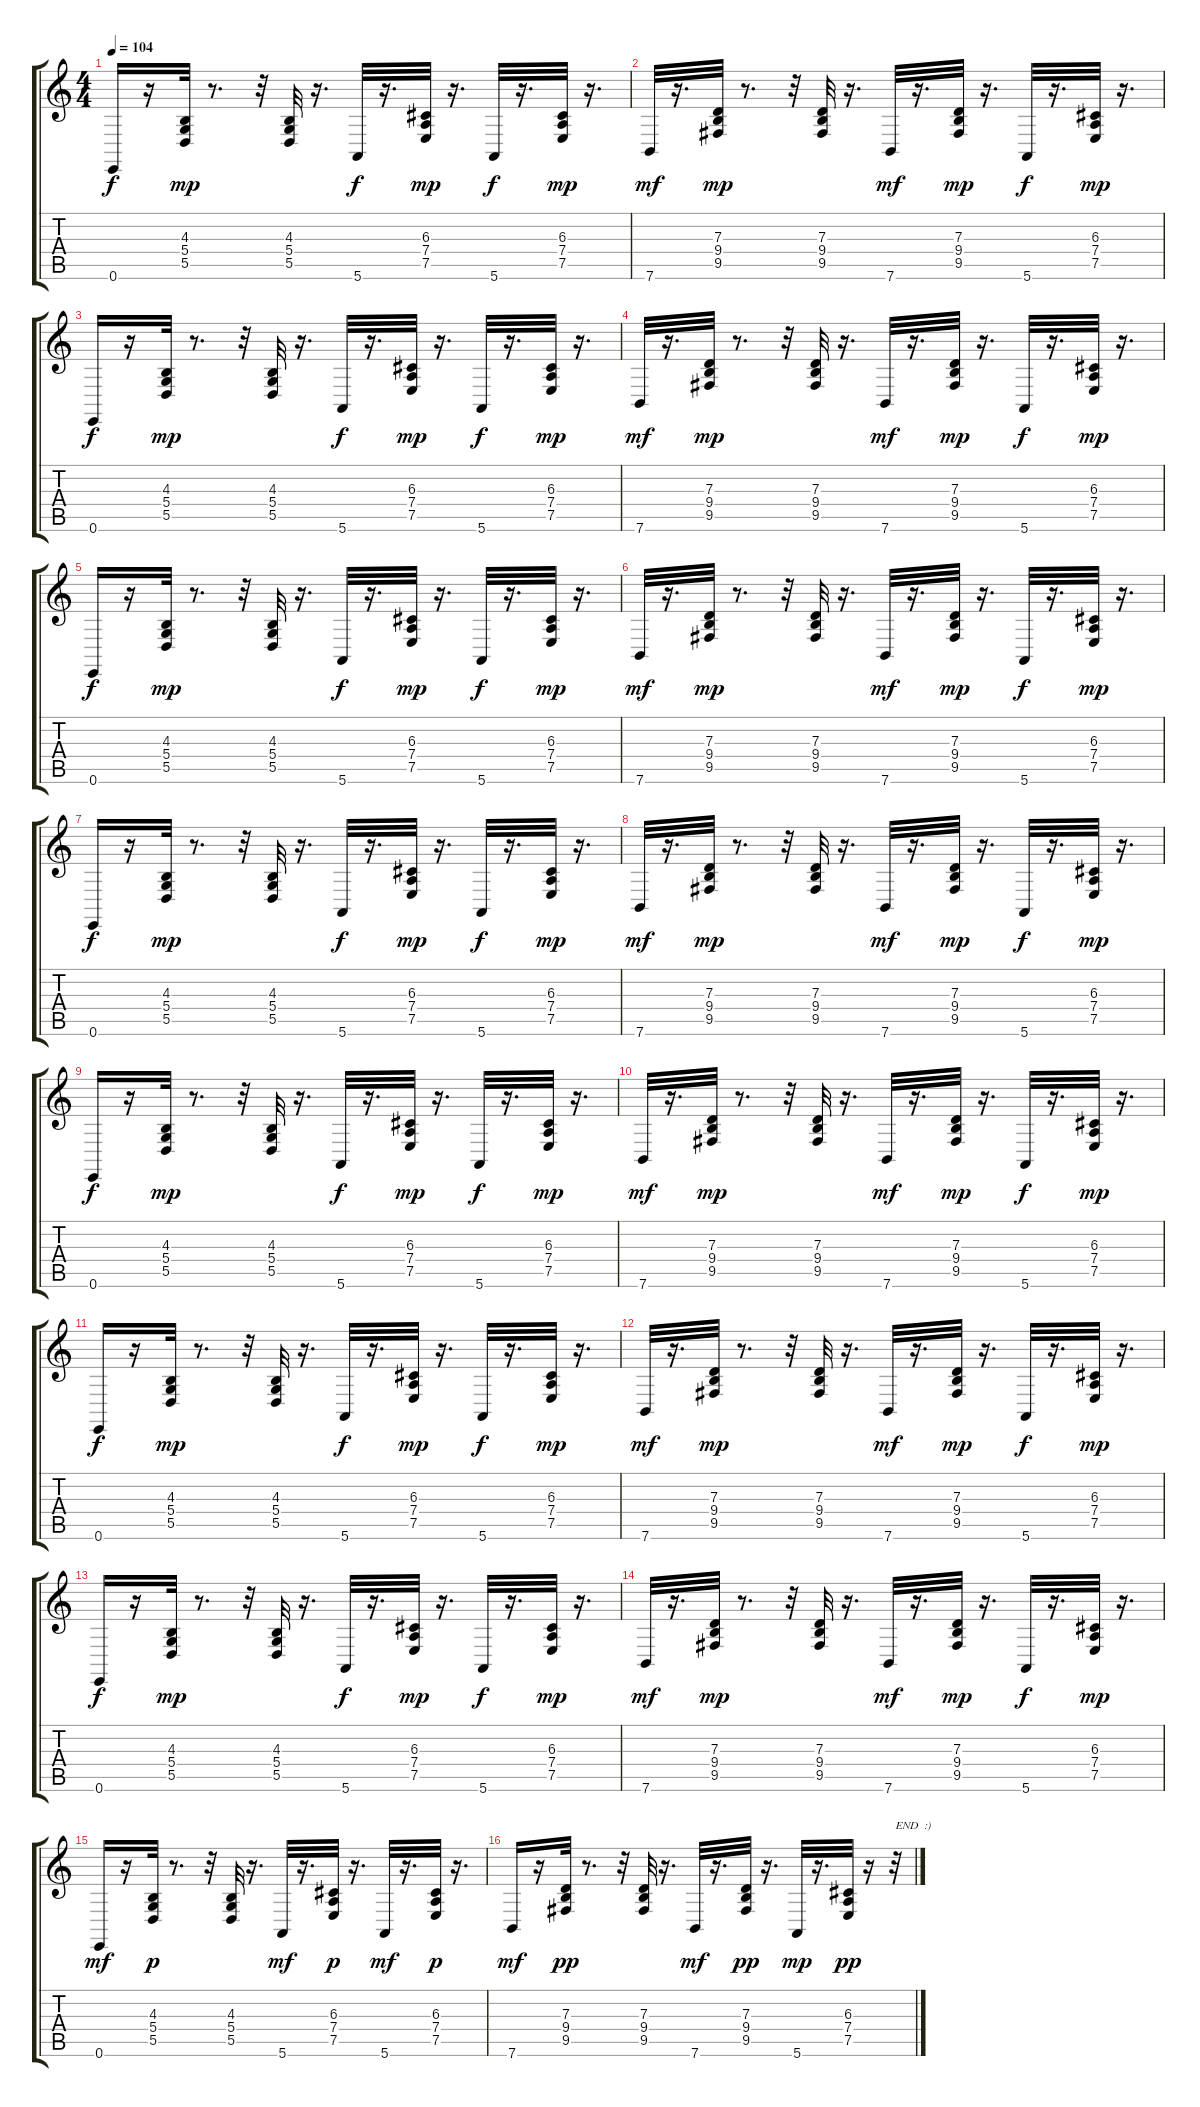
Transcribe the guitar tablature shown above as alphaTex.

\track "" {instrument pizzicatostrings}
\staff {score tabs}
\tuning (E4 B3 G3 D3 A2 E2) {hide}
\ts (4 4)
\tempo 104
\clef g2
\ks c
0.6.16{dy f} r.16 (4.3 5.4 5.5).32{dy mp} r.8{d} r.32 (4.3 5.4 5.5).32 r.16{d} 5.6.32{dy f} r.16{d} (6.3 7.4 7.5).32{dy mp} r.16{d} 5.6.32{dy f} r.16{d} (6.3 7.4 7.5).32{dy mp} r.16{d} |
7.6.32{dy mf} r.16{d} (7.3 9.4 9.5).32{dy mp} r.8{d} r.32 (7.3 9.4 9.5).32 r.16{d} 7.6.32{dy mf} r.16{d} (7.3 9.4 9.5).32{dy mp} r.16{d} 5.6.32{dy f} r.16{d} (6.3 7.4 7.5).32{dy mp} r.16{d} |
0.6.16{dy f} r.16 (4.3 5.4 5.5).32{dy mp} r.8{d} r.32 (4.3 5.4 5.5).32 r.16{d} 5.6.32{dy f} r.16{d} (6.3 7.4 7.5).32{dy mp} r.16{d} 5.6.32{dy f} r.16{d} (6.3 7.4 7.5).32{dy mp} r.16{d} |
7.6.32{dy mf} r.16{d} (7.3 9.4 9.5).32{dy mp} r.8{d} r.32 (7.3 9.4 9.5).32 r.16{d} 7.6.32{dy mf} r.16{d} (7.3 9.4 9.5).32{dy mp} r.16{d} 5.6.32{dy f} r.16{d} (6.3 7.4 7.5).32{dy mp} r.16{d} |
0.6.16{dy f} r.16 (4.3 5.4 5.5).32{dy mp} r.8{d} r.32 (4.3 5.4 5.5).32 r.16{d} 5.6.32{dy f} r.16{d} (6.3 7.4 7.5).32{dy mp} r.16{d} 5.6.32{dy f} r.16{d} (6.3 7.4 7.5).32{dy mp} r.16{d} |
7.6.32{dy mf} r.16{d} (7.3 9.4 9.5).32{dy mp} r.8{d} r.32 (7.3 9.4 9.5).32 r.16{d} 7.6.32{dy mf} r.16{d} (7.3 9.4 9.5).32{dy mp} r.16{d} 5.6.32{dy f} r.16{d} (6.3 7.4 7.5).32{dy mp} r.16{d} |
0.6.16{dy f} r.16 (4.3 5.4 5.5).32{dy mp} r.8{d} r.32 (4.3 5.4 5.5).32 r.16{d} 5.6.32{dy f} r.16{d} (6.3 7.4 7.5).32{dy mp} r.16{d} 5.6.32{dy f} r.16{d} (6.3 7.4 7.5).32{dy mp} r.16{d} |
7.6.32{dy mf} r.16{d} (7.3 9.4 9.5).32{dy mp} r.8{d} r.32 (7.3 9.4 9.5).32 r.16{d} 7.6.32{dy mf} r.16{d} (7.3 9.4 9.5).32{dy mp} r.16{d} 5.6.32{dy f} r.16{d} (6.3 7.4 7.5).32{dy mp} r.16{d} |
0.6.16{dy f} r.16 (4.3 5.4 5.5).32{dy mp} r.8{d} r.32 (4.3 5.4 5.5).32 r.16{d} 5.6.32{dy f} r.16{d} (6.3 7.4 7.5).32{dy mp} r.16{d} 5.6.32{dy f} r.16{d} (6.3 7.4 7.5).32{dy mp} r.16{d} |
7.6.32{dy mf} r.16{d} (7.3 9.4 9.5).32{dy mp} r.8{d} r.32 (7.3 9.4 9.5).32 r.16{d} 7.6.32{dy mf} r.16{d} (7.3 9.4 9.5).32{dy mp} r.16{d} 5.6.32{dy f} r.16{d} (6.3 7.4 7.5).32{dy mp} r.16{d} |
0.6.16{dy f} r.16 (4.3 5.4 5.5).32{dy mp} r.8{d} r.32 (4.3 5.4 5.5).32 r.16{d} 5.6.32{dy f} r.16{d} (6.3 7.4 7.5).32{dy mp} r.16{d} 5.6.32{dy f} r.16{d} (6.3 7.4 7.5).32{dy mp} r.16{d} |
7.6.32{dy mf} r.16{d} (7.3 9.4 9.5).32{dy mp} r.8{d} r.32 (7.3 9.4 9.5).32 r.16{d} 7.6.32{dy mf} r.16{d} (7.3 9.4 9.5).32{dy mp} r.16{d} 5.6.32{dy f} r.16{d} (6.3 7.4 7.5).32{dy mp} r.16{d} |
0.6.16{dy f} r.16 (4.3 5.4 5.5).32{dy mp} r.8{d} r.32 (4.3 5.4 5.5).32 r.16{d} 5.6.32{dy f} r.16{d} (6.3 7.4 7.5).32{dy mp} r.16{d} 5.6.32{dy f} r.16{d} (6.3 7.4 7.5).32{dy mp} r.16{d} |
7.6.32{dy mf} r.16{d} (7.3 9.4 9.5).32{dy mp} r.8{d} r.32 (7.3 9.4 9.5).32 r.16{d} 7.6.32{dy mf} r.16{d} (7.3 9.4 9.5).32{dy mp} r.16{d} 5.6.32{dy f} r.16{d} (6.3 7.4 7.5).32{dy mp} r.16{d} |
0.6.16{dy mf} r.16 (4.3 5.4 5.5).32{dy p} r.8{d} r.32 (4.3 5.4 5.5).32 r.16{d} 5.6.32{dy mf} r.16{d} (6.3 7.4 7.5).32{dy p} r.16{d} 5.6.32{dy mf} r.16{d} (6.3 7.4 7.5).32{dy p} r.16{d} |
7.6.16{dy mf} r.16 (7.3 9.4 9.5).32{dy pp} r.8{d} r.32 (7.3 9.4 9.5).32 r.16{d} 7.6.32{dy mf} r.16{d} (7.3 9.4 9.5).32{dy pp} r.16{d} 5.6.32{dy mp} r.16{d} (6.3 7.4 7.5).32{dy pp} r.16 r.32{txt "END  :)"}
